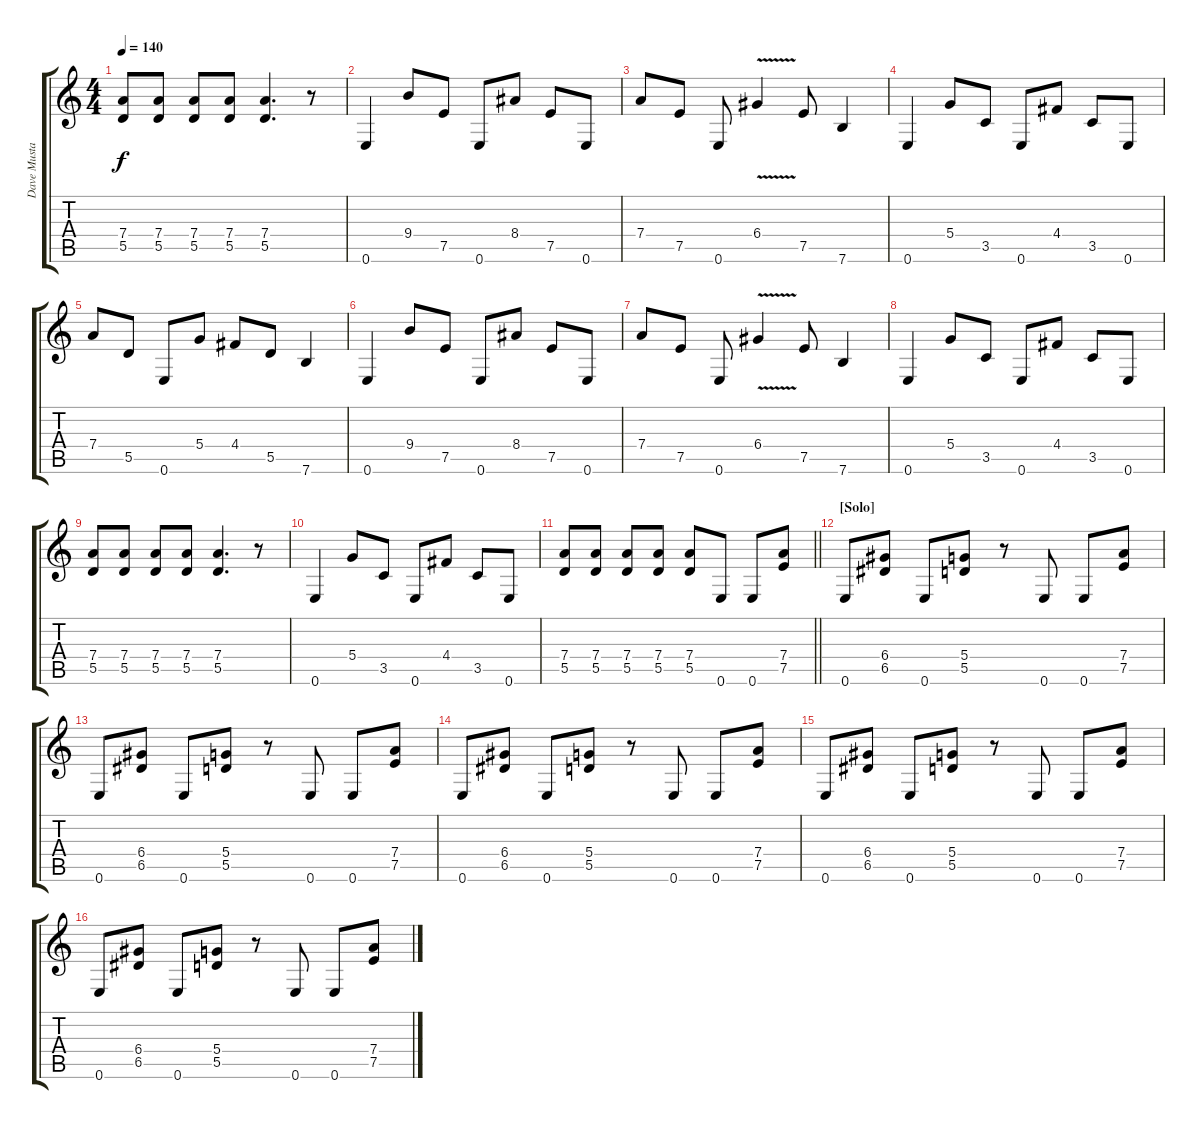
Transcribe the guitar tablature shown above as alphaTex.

\track ("Dave Mustaine" "Dave Musta") {instrument distortionguitar}
\staff {score tabs}
\tuning (E4 B3 G3 D3 A2 E2) {hide}
\ts (4 4)
\tempo 140
\clef g2
\ks c
(7.4 5.5).8{dy f} (7.4 5.5).8 (7.4 5.5).8 (7.4 5.5).8 (7.4 5.5).4{d} r.8 |
0.6.4 9.4.8 7.5.8 0.6.8 8.4.8 7.5.8 0.6.8 |
7.4.8 7.5.8 0.6.8 6.4{v}.4 7.5.8 7.6.4 |
0.6.4 5.4.8 3.5.8 0.6.8 4.4.8 3.5.8 0.6.8 |
7.4.8 5.5.8 0.6.8 5.4.8 4.4.8 5.5.8 7.6.4 |
0.6.4 9.4.8 7.5.8 0.6.8 8.4.8 7.5.8 0.6.8 |
7.4.8 7.5.8 0.6.8 6.4{v}.4 7.5.8 7.6.4 |
0.6.4 5.4.8 3.5.8 0.6.8 4.4.8 3.5.8 0.6.8 |
(7.4 5.5).8 (7.4 5.5).8 (7.4 5.5).8 (7.4 5.5).8 (7.4 5.5).4{d} r.8 |
0.6.4 5.4.8 3.5.8 0.6.8 4.4.8 3.5.8 0.6.8 |
\barLineRight lightlight
(7.4 5.5).8 (7.4 5.5).8 (7.4 5.5).8 (7.4 5.5).8 (7.4 5.5).8 0.6.8 0.6.8 (7.4 7.5).8 |
\section ("" "[Solo]")
0.6.8 (6.4 6.5).8 0.6.8 (5.4 5.5).8 r.8 0.6.8 0.6.8 (7.4 7.5).8 |
0.6.8 (6.4 6.5).8 0.6.8 (5.4 5.5).8 r.8 0.6.8 0.6.8 (7.4 7.5).8 |
0.6.8 (6.4 6.5).8 0.6.8 (5.4 5.5).8 r.8 0.6.8 0.6.8 (7.4 7.5).8 |
0.6.8 (6.4 6.5).8 0.6.8 (5.4 5.5).8 r.8 0.6.8 0.6.8 (7.4 7.5).8 |
0.6.8 (6.4 6.5).8 0.6.8 (5.4 5.5).8 r.8 0.6.8 0.6.8 (7.4 7.5).8
